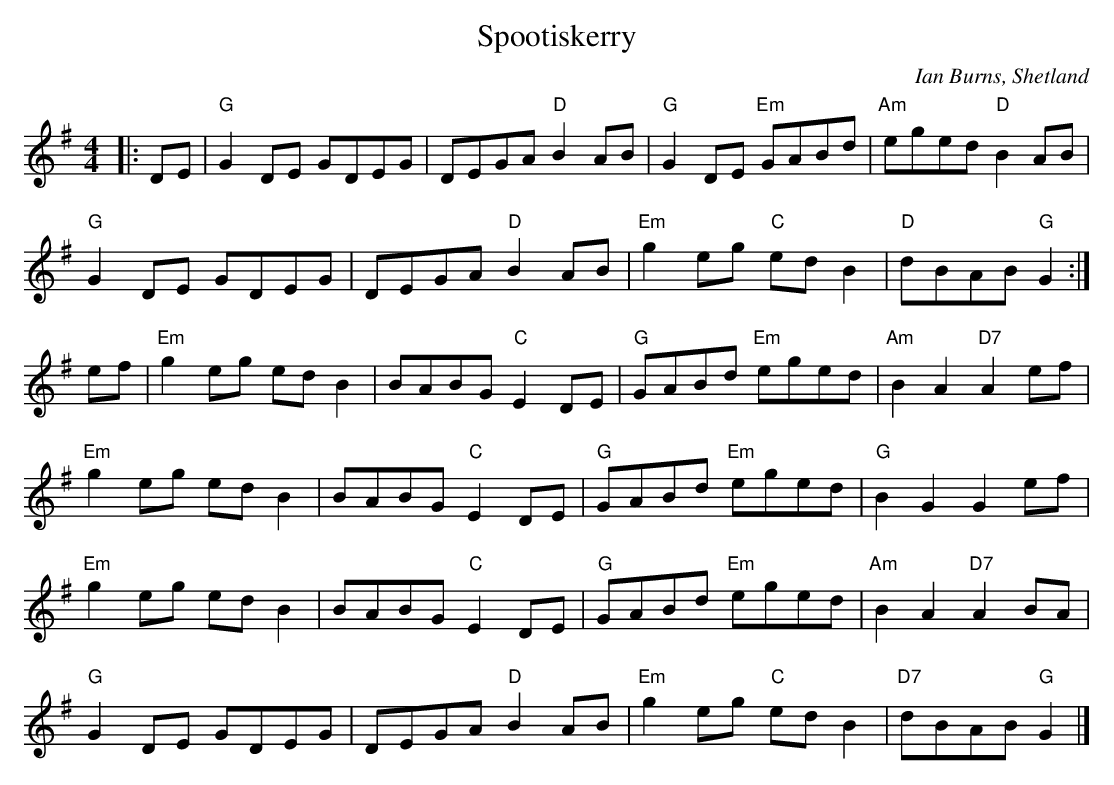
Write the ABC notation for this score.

X:1
T:Spootiskerry
C:Ian Burns, Shetland
M:4/4
L:1/8
K:G
|:DE|"G"G2 DE GDEG|DEGA "D"B2 AB|"G"G2 DE "Em"GABd|"Am"eged "D"B2 AB|
"G"G2 DE GDEG|DEGA "D"B2 AB|"Em"g2 eg "C"edB2|"D"dBAB "G"G2:|]
ef|"Em"g2 eg ed B2|BABG "C"E2 DE|"G"GABd "Em"eged|"Am"B2 A2 "D7"A2 ef|
"Em"g2 eg ed B2|BABG "C"E2 DE|"G"GABd "Em"eged|"G"B2 G2 G2 ef|
"Em"g2 eg ed B2|BABG"C" E2 DE|"G"GABd "Em"eged|"Am"B2 A2 "D7"A2 BA|
"G"G2 DE GDEG|DEGA "D"B2 AB|"Em"g2 eg "C"edB2|"D7"dBAB "G"G2|]
